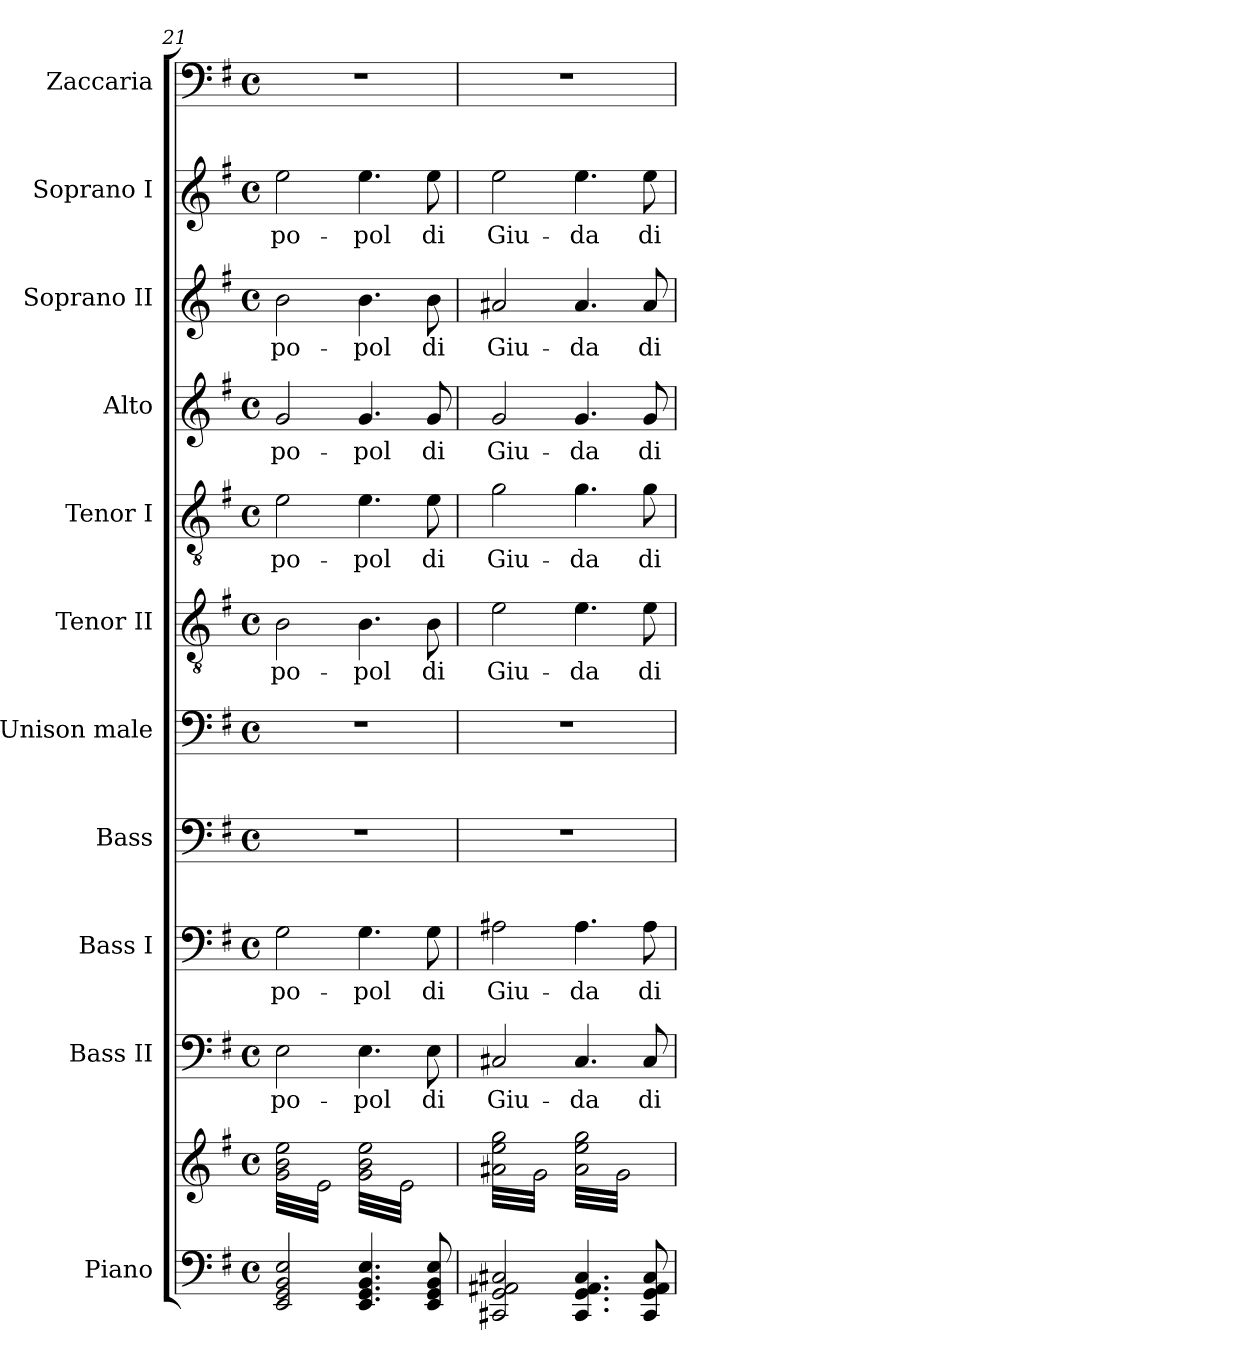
**kern	**kern	**kern	**text	**kern	**text	**kern	**kern	**kern	**text	**kern	**text	**kern	**text	**kern	**text	**kern	**text	**kern
*part11	*part11	*part10	*part10	*part9	*part9	*part8	*part7	*part6	*part6	*part5	*part5	*part4	*part4	*part3	*part3	*part2	*part2	*part1
*staff12	*staff11	*staff10	*staff10	*staff9	*staff9	*staff8	*staff7	*staff6	*staff6	*staff5	*staff5	*staff4	*staff4	*staff3	*staff3	*staff2	*staff2	*staff1
*I"Piano	*	*I"Bass II	*	*I"Bass I	*	*I"Bass	*I"Unison male	*I"Tenor II	*	*I"Tenor I	*	*I"Alto	*	*I"Soprano II	*	*I"Soprano I	*	*I"Zaccaria
*I'Pno.	*	*I'B.II	*	*I'B.I	*	*I'B.	*I'Uni.m	*I'T.II	*	*I'T.I	*	*I'A.	*	*I'S.II	*	*I'S.I	*	*I'Zac.
*clefF4	*clefG2	*clefF4	*	*clefF4	*	*clefF4	*clefF4	*clefGv2	*	*clefGv2	*	*clefG2	*	*clefG2	*	*clefG2	*	*clefF4
*k[f#]	*k[f#]	*k[f#]	*	*k[f#]	*	*k[f#]	*k[f#]	*k[f#]	*	*k[f#]	*	*k[f#]	*	*k[f#]	*	*k[f#]	*	*k[f#]
*M4/4	*M4/4	*M4/4	*	*M4/4	*	*M4/4	*M4/4	*M4/4	*	*M4/4	*	*M4/4	*	*M4/4	*	*M4/4	*	*M4/4
*met(c)	*met(c)	*met(c)	*	*met(c)	*	*met(c)	*met(c)	*met(c)	*	*met(c)	*	*met(c)	*	*met(c)	*	*met(c)	*	*met(c)
=21	=21	=21	=21	=21	=21	=21	=21	=21	=21	=21	=21	=21	=21	=21	=21	=21	=21	=21
!	!	!	!LO:LY:b	!	!LO:LY:b	!	!	!	!LO:LY:b	!	!LO:LY:b	!	!LO:LY:b	!	!LO:LY:b	!	!LO:LY:b	!
*	*tremolo	*	*	*	*	*	*	*	*	*	*	*	*	*	*	*	*	*
2EE/ 2GG/ 2BB/ 2E/	32g\ 32b\ 32ee\LLL	2E\	po-	2G\	po-	1r	1r	2B\	po-	2e\	po-	2g/	po-	2b\	po-	2ee\	po-	1r
.	32e/	.	.	.	.	.	.	.	.	.	.	.	.	.	.	.	.	.
.	32g\ 32b\ 32ee\	.	.	.	.	.	.	.	.	.	.	.	.	.	.	.	.	.
.	32e/	.	.	.	.	.	.	.	.	.	.	.	.	.	.	.	.	.
.	32g\ 32b\ 32ee\	.	.	.	.	.	.	.	.	.	.	.	.	.	.	.	.	.
.	32e/	.	.	.	.	.	.	.	.	.	.	.	.	.	.	.	.	.
.	32g\ 32b\ 32ee\	.	.	.	.	.	.	.	.	.	.	.	.	.	.	.	.	.
.	32e/	.	.	.	.	.	.	.	.	.	.	.	.	.	.	.	.	.
.	32g\ 32b\ 32ee\	.	.	.	.	.	.	.	.	.	.	.	.	.	.	.	.	.
.	32e/	.	.	.	.	.	.	.	.	.	.	.	.	.	.	.	.	.
.	32g\ 32b\ 32ee\	.	.	.	.	.	.	.	.	.	.	.	.	.	.	.	.	.
.	32e/	.	.	.	.	.	.	.	.	.	.	.	.	.	.	.	.	.
.	32g\ 32b\ 32ee\	.	.	.	.	.	.	.	.	.	.	.	.	.	.	.	.	.
.	32e/	.	.	.	.	.	.	.	.	.	.	.	.	.	.	.	.	.
.	32g\ 32b\ 32ee\	.	.	.	.	.	.	.	.	.	.	.	.	.	.	.	.	.
.	32e/JJJ	.	.	.	.	.	.	.	.	.	.	.	.	.	.	.	.	.
!	!	!	!LO:LY:b	!	!LO:LY:b	!	!	!	!LO:LY:b	!	!LO:LY:b	!	!LO:LY:b	!	!LO:LY:b	!	!LO:LY:b	!
4.EE/ 4.GG/ 4.BB/ 4.E/	32g\ 32b\ 32ee\LLL	4.E\	-pol	4.G\	-pol	.	.	4.B\	-pol	4.e\	-pol	4.g/	-pol	4.b\	-pol	4.ee\	-pol	.
.	32e/	.	.	.	.	.	.	.	.	.	.	.	.	.	.	.	.	.
.	32g\ 32b\ 32ee\	.	.	.	.	.	.	.	.	.	.	.	.	.	.	.	.	.
.	32e/	.	.	.	.	.	.	.	.	.	.	.	.	.	.	.	.	.
.	32g\ 32b\ 32ee\	.	.	.	.	.	.	.	.	.	.	.	.	.	.	.	.	.
.	32e/	.	.	.	.	.	.	.	.	.	.	.	.	.	.	.	.	.
.	32g\ 32b\ 32ee\	.	.	.	.	.	.	.	.	.	.	.	.	.	.	.	.	.
.	32e/	.	.	.	.	.	.	.	.	.	.	.	.	.	.	.	.	.
.	32g\ 32b\ 32ee\	.	.	.	.	.	.	.	.	.	.	.	.	.	.	.	.	.
.	32e/	.	.	.	.	.	.	.	.	.	.	.	.	.	.	.	.	.
.	32g\ 32b\ 32ee\	.	.	.	.	.	.	.	.	.	.	.	.	.	.	.	.	.
.	32e/	.	.	.	.	.	.	.	.	.	.	.	.	.	.	.	.	.
!	!	!	!LO:LY:b	!	!LO:LY:b	!	!	!	!LO:LY:b	!	!LO:LY:b	!	!LO:LY:b	!	!LO:LY:b	!	!LO:LY:b	!
8EE/ 8GG/ 8BB/ 8E/	32g\ 32b\ 32ee\	8E\	di	8G\	di	.	.	8B\	di	8e\	di	8g/	di	8b\	di	8ee\	di	.
.	32e/	.	.	.	.	.	.	.	.	.	.	.	.	.	.	.	.	.
.	32g\ 32b\ 32ee\	.	.	.	.	.	.	.	.	.	.	.	.	.	.	.	.	.
.	32e/JJJ	.	.	.	.	.	.	.	.	.	.	.	.	.	.	.	.	.
!!LO:PB:g=z
=22	=22	=22	=22	=22	=22	=22	=22	=22	=22	=22	=22	=22	=22	=22	=22	=22	=22	=22
!	!	!	!LO:LY:b	!	!LO:LY:b	!	!	!	!LO:LY:b	!	!LO:LY:b	!	!LO:LY:b	!	!LO:LY:b	!	!LO:LY:b	!
2CC#X/ 2GG/ 2AA#X/ 2C#X/	32a#X\ 32ee\ 32gg\LLL	2C#X/	Giu-	2A#X\	Giu-	1r	1r	2e\	Giu-	2g\	Giu-	2g/	Giu-	2a#X/	Giu-	2ee\	Giu-	1r
.	32g/	.	.	.	.	.	.	.	.	.	.	.	.	.	.	.	.	.
.	32a#X\ 32ee\ 32gg\	.	.	.	.	.	.	.	.	.	.	.	.	.	.	.	.	.
.	32g/	.	.	.	.	.	.	.	.	.	.	.	.	.	.	.	.	.
.	32a#X\ 32ee\ 32gg\	.	.	.	.	.	.	.	.	.	.	.	.	.	.	.	.	.
.	32g/	.	.	.	.	.	.	.	.	.	.	.	.	.	.	.	.	.
.	32a#X\ 32ee\ 32gg\	.	.	.	.	.	.	.	.	.	.	.	.	.	.	.	.	.
.	32g/	.	.	.	.	.	.	.	.	.	.	.	.	.	.	.	.	.
.	32a#X\ 32ee\ 32gg\	.	.	.	.	.	.	.	.	.	.	.	.	.	.	.	.	.
.	32g/	.	.	.	.	.	.	.	.	.	.	.	.	.	.	.	.	.
.	32a#X\ 32ee\ 32gg\	.	.	.	.	.	.	.	.	.	.	.	.	.	.	.	.	.
.	32g/	.	.	.	.	.	.	.	.	.	.	.	.	.	.	.	.	.
.	32a#X\ 32ee\ 32gg\	.	.	.	.	.	.	.	.	.	.	.	.	.	.	.	.	.
.	32g/	.	.	.	.	.	.	.	.	.	.	.	.	.	.	.	.	.
.	32a#X\ 32ee\ 32gg\	.	.	.	.	.	.	.	.	.	.	.	.	.	.	.	.	.
.	32g/JJJ	.	.	.	.	.	.	.	.	.	.	.	.	.	.	.	.	.
!	!	!	!LO:LY:b	!	!LO:LY:b	!	!	!	!LO:LY:b	!	!LO:LY:b	!	!LO:LY:b	!	!LO:LY:b	!	!LO:LY:b	!
4.CC#/ 4.GG/ 4.AA#/ 4.C#/	32a#\ 32ee\ 32gg\LLL	4.C#/	-da	4.A#\	-da	.	.	4.e\	-da	4.g\	-da	4.g/	-da	4.a#/	-da	4.ee\	-da	.
.	32g/	.	.	.	.	.	.	.	.	.	.	.	.	.	.	.	.	.
.	32a#\ 32ee\ 32gg\	.	.	.	.	.	.	.	.	.	.	.	.	.	.	.	.	.
.	32g/	.	.	.	.	.	.	.	.	.	.	.	.	.	.	.	.	.
.	32a#\ 32ee\ 32gg\	.	.	.	.	.	.	.	.	.	.	.	.	.	.	.	.	.
.	32g/	.	.	.	.	.	.	.	.	.	.	.	.	.	.	.	.	.
.	32a#\ 32ee\ 32gg\	.	.	.	.	.	.	.	.	.	.	.	.	.	.	.	.	.
.	32g/	.	.	.	.	.	.	.	.	.	.	.	.	.	.	.	.	.
.	32a#\ 32ee\ 32gg\	.	.	.	.	.	.	.	.	.	.	.	.	.	.	.	.	.
.	32g/	.	.	.	.	.	.	.	.	.	.	.	.	.	.	.	.	.
.	32a#\ 32ee\ 32gg\	.	.	.	.	.	.	.	.	.	.	.	.	.	.	.	.	.
.	32g/	.	.	.	.	.	.	.	.	.	.	.	.	.	.	.	.	.
!	!	!	!LO:LY:b	!	!LO:LY:b	!	!	!	!LO:LY:b	!	!LO:LY:b	!	!LO:LY:b	!	!LO:LY:b	!	!LO:LY:b	!
8CC#/ 8GG/ 8AA#/ 8C#/	32a#\ 32ee\ 32gg\	8C#/	di	8A#\	di	.	.	8e\	di	8g\	di	8g/	di	8a#/	di	8ee\	di	.
.	32g/	.	.	.	.	.	.	.	.	.	.	.	.	.	.	.	.	.
.	32a#\ 32ee\ 32gg\	.	.	.	.	.	.	.	.	.	.	.	.	.	.	.	.	.
.	32g/JJJ	.	.	.	.	.	.	.	.	.	.	.	.	.	.	.	.	.
*	*Xtremolo	*	*	*	*	*	*	*	*	*	*	*	*	*	*	*	*	*
.	.	.	.	.	.	.	.	.	.	.	.	.	.	.	.	.	.	.
.	.	.	.	.	.	.	.	.	.	.	.	.	.	.	.	.	.	.
.	.	.	.	.	.	.	.	.	.	.	.	.	.	.	.	.	.	.
.	.	.	.	.	.	.	.	.	.	.	.	.	.	.	.	.	.	.
.	.	.	.	.	.	.	.	.	.	.	.	.	.	.	.	.	.	.
.	.	.	.	.	.	.	.	.	.	.	.	.	.	.	.	.	.	.
.	.	.	.	.	.	.	.	.	.	.	.	.	.	.	.	.	.	.
.	.	.	.	.	.	.	.	.	.	.	.	.	.	.	.	.	.	.
=	=	=	=	=	=	=	=	=	=	=	=	=	=	=	=	=	=	=
*-	*-	*-	*-	*-	*-	*-	*-	*-	*-	*-	*-	*-	*-	*-	*-	*-	*-	*-
